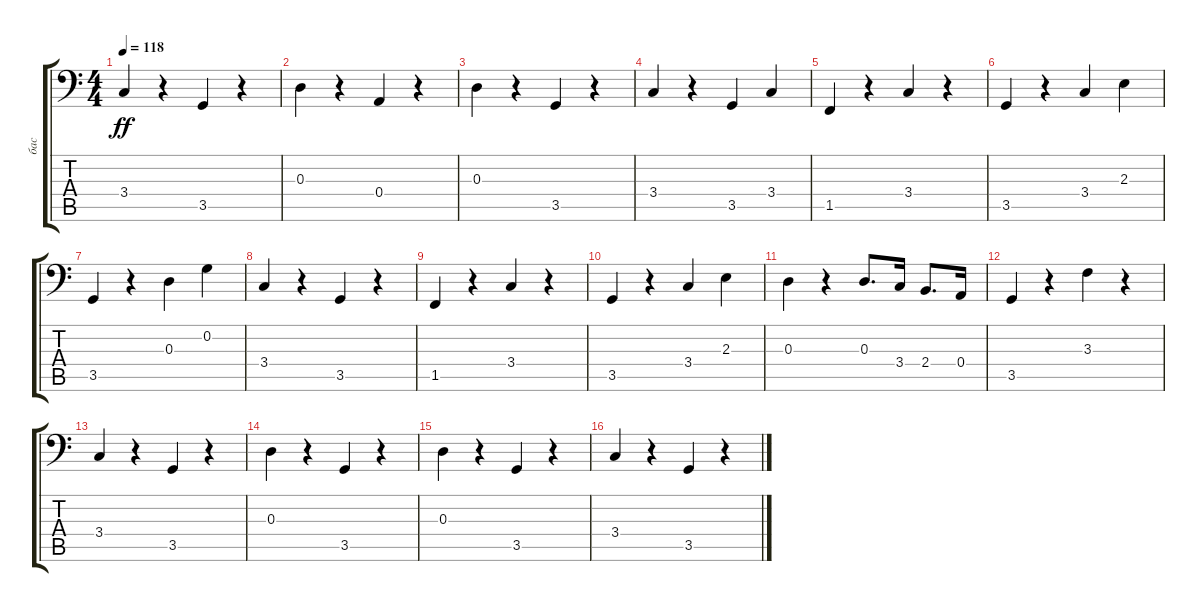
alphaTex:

\track ("бас" "бас") {instrument electricbasspick}
\staff {score tabs}
\tuning (C3 G2 D2 A1 E1 B0) {hide}
\ts (4 4)
\tempo 118
\clef f4
\ks c
3.4.4{dy ff} r.4 3.5.4 r.4 |
0.3.4 r.4 0.4.4 r.4 |
0.3.4 r.4 3.5.4 r.4 |
3.4.4 r.4 3.5.4 3.4.4 |
1.5.4 r.4 3.4.4 r.4 |
3.5.4 r.4 3.4.4 2.3.4 |
3.5.4 r.4 0.3.4 0.2.4 |
3.4.4 r.4 3.5.4 r.4 |
1.5.4 r.4 3.4.4 r.4 |
3.5.4 r.4 3.4.4 2.3.4 |
0.3.4 r.4 0.3.8{d} 3.4.16 2.4.8{d} 0.4.16 |
3.5.4 r.4 3.3.4 r.4 |
3.4.4 r.4 3.5.4 r.4 |
0.3.4 r.4 3.5.4 r.4 |
0.3.4 r.4 3.5.4 r.4 |
3.4.4 r.4 3.5.4 r.4
